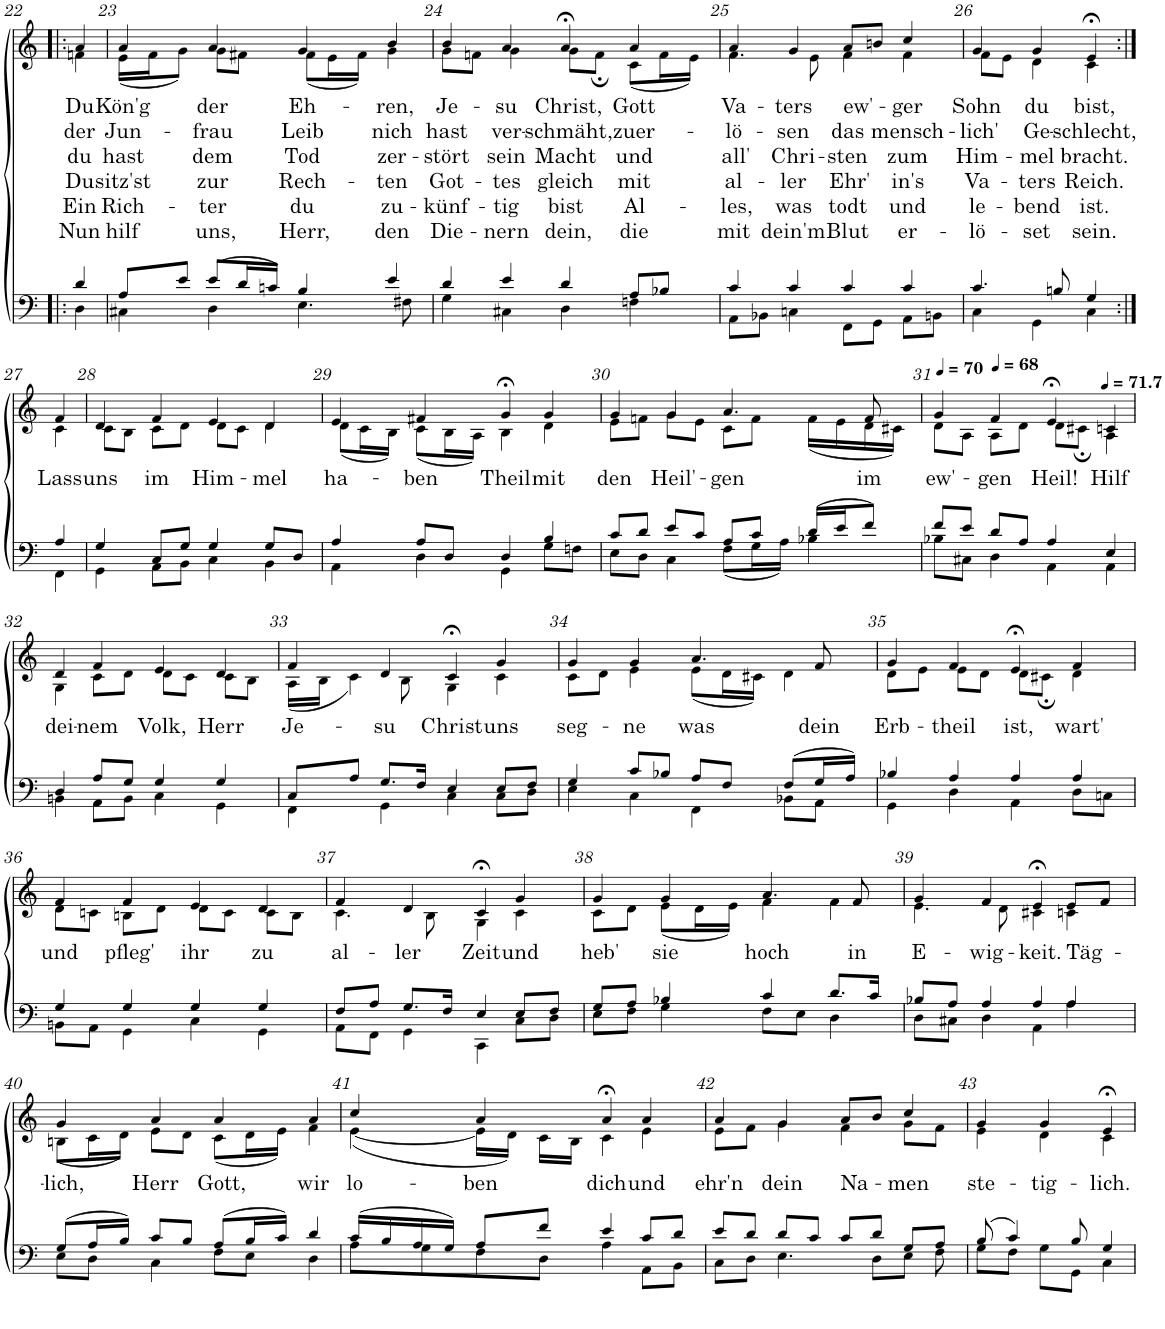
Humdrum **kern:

**kern	**kern	**text	**text	**text	**text	**text	**text
*part2	*part1	*part1	*part1	*part1	*part1	*part1	*part1
*staff2	*staff1	*staff1	*staff1	*staff1	*staff1	*staff1	*staff1
*I"Tenor/Bass	*I"Soprano/Alto	*	*	*	*	*	*
!!LO:PB:g=z
*clefF4	*clefG2	*	*	*	*	*	*
*k[]	*k[]	*	*	*	*	*	*
*M4/4	*M4/4	*	*	*	*	*	*
*met(c)	*met(c)	*	*	*	*	*	*
=22!|:	=22!|:	=22!|:	=22!|:	=22!|:	=22!|:	=22!|:	=22!|:
*^	*	*	*	*	*	*	*
!	!	!	!LO:LY:b	!LO:LY:b	!LO:LY:b	!LO:LY:b	!LO:LY:b	!LO:LY:b
*	*	*^	*	*	*	*	*	*
4d/	4D\	4a/	4fn\	Du	der	du	Du	Ein	Nun
=23	=23	=23	=23	=23	=23	=23	=23	=23	=23
!	!	!	!	!LO:LY:b	!LO:LY:b	!LO:LY:b	!LO:LY:b	!LO:LY:b	!LO:LY:b
8A/L	4C#X\	4a/	(16e\LL	Kön'g	Jun-	hast	sitz'st	Rich-	hilf
.	.	.	16f\J	.	.	.	.	.	.
8e/J	.	.	8g\J)	.	.	.	.	.	.
!	!	!	!	!LO:LY:b	!LO:LY:b	!LO:LY:b	!LO:LY:b	!LO:LY:b	!LO:LY:b
(8e/L	4D\	4a/	8g\L	der	-frau	dem	zur	-ter	uns,
16d/L	.	.	8f#X\J	.	.	.	.	.	.
16cn/JJ)	.	.	.	.	.	.	.	.	.
!	!	!	!	!LO:LY:b	!LO:LY:b	!LO:LY:b	!LO:LY:b	!LO:LY:b	!LO:LY:b
4B/	4.E\	4g/	(8f#\L	Eh-	Leib	Tod	Rech-	du	Herr,
.	.	.	16e\L	.	.	.	.	.	.
.	.	.	16f#\JJ)	.	.	.	.	.	.
!	!	!	!	!LO:LY:b	!LO:LY:b	!LO:LY:b	!LO:LY:b	!LO:LY:b	!LO:LY:b
4e/	.	4b/	4g\	-ren,	nich	zer-	-ten	zu-	den
.	8F#X\	.	.	.	.	.	.	.	.
=24	=24	=24	=24	=24	=24	=24	=24	=24	=24
!	!	!	!	!LO:LY:b	!LO:LY:b	!LO:LY:b	!LO:LY:b	!LO:LY:b	!LO:LY:b
4d/	4G\	4b/	8g\L	Je-	hast	-stört	Got-	-künf-	Die-
.	.	.	8fn\J	.	.	.	.	.	.
!	!	!	!	!LO:LY:b	!LO:LY:b	!LO:LY:b	!LO:LY:b	!LO:LY:b	!LO:LY:b
4e/	4C#X\	4a/	4g\	-su	ver-	sein	-tes	-tig	-nern
!	!	!	!	!LO:LY:b	!LO:LY:b	!LO:LY:b	!LO:LY:b	!LO:LY:b	!LO:LY:b
4d/	4D\	4a;<,/	8g\L	Christ,	-schmäht,	Macht	gleich	bist	dein,
.	.	.	8f;\J	.	.	.	.	.	.
!	!	!	!	!LO:LY:b	!LO:LY:b	!LO:LY:b	!LO:LY:b	!LO:LY:b	!LO:LY:b
8A/L	4Fn\	4a/	(8c\L	Gott	zuer-	und	mit	Al-	die
8B-X/J	.	.	16f\L	.	.	.	.	.	.
.	.	.	16e\JJ)	.	.	.	.	.	.
=25	=25	=25	=25	=25	=25	=25	=25	=25	=25
!	!	!	!	!LO:LY:b	!LO:LY:b	!LO:LY:b	!LO:LY:b	!LO:LY:b	!LO:LY:b
4c/	8AA\L	4a/	4.f\	Va-	-lö-	all'	al-	-les,	mit
.	8BB-X\J	.	.	.	.	.	.	.	.
!	!	!	!	!LO:LY:b	!LO:LY:b	!LO:LY:b	!LO:LY:b	!LO:LY:b	!LO:LY:b
4c/	4Cn\	4g/	.	-ters	-sen	Chri-	-ler	was	dein'm
.	.	.	8e\	.	.	.	.	.	.
!	!	!	!	!LO:LY:b	!LO:LY:b	!LO:LY:b	!LO:LY:b	!LO:LY:b	!LO:LY:b
4c/	8FF\L	8a/L	4f\	ew'-	das	-sten	Ehr'	todt	Blut
.	8GG\J	8bn/J	.	.	.	.	.	.	.
!	!	!	!	!LO:LY:b	!LO:LY:b	!LO:LY:b	!LO:LY:b	!LO:LY:b	!LO:LY:b
4c/	8AA\L	4cc/	4f\	-ger	mensch-	zum	in's	und	er-
.	8BBn\J	.	.	.	.	.	.	.	.
=26	=26	=26	=26	=26	=26	=26	=26	=26	=26
!	!	!	!	!LO:LY:b	!LO:LY:b	!LO:LY:b	!LO:LY:b	!LO:LY:b	!LO:LY:b
4.c/	4C\	4g/	8f\L	Sohn	-lich'	Him-	Va-	le-	-lö-
.	.	.	8e\J	.	.	.	.	.	.
!	!	!	!	!LO:LY:b	!LO:LY:b	!LO:LY:b	!LO:LY:b	!LO:LY:b	!LO:LY:b
.	4GG\	4g/	4d\	du	Ge-	-mel	-ters	-bend	-set
8Bn/	.	.	.	.	.	.	.	.	.
!	!	!	!	!LO:LY:b	!LO:LY:b	!LO:LY:b	!LO:LY:b	!LO:LY:b	!LO:LY:b
4G/	4C\	4e;<,/	4c\	bist,	-schlecht,	bracht.	Reich.	ist.	sein.
!!LO:LB:g=z	!!
=27:|!	=27:|!	=27:|!	=27:|!	=27:|!	=27:|!	=27:|!	=27:|!	=27:|!	=27:|!
!	!	!	!	!LO:LY:b	!	!	!	!	!
4A/	4FF\	4f/	4c\	Lass	.	.	.	.	.
=28	=28	=28	=28	=28	=28	=28	=28	=28	=28
!	!	!	!	!LO:LY:b	!	!	!	!	!
4G/	4GG\	4d/	8c\L	uns	.	.	.	.	.
.	.	.	8B\J	.	.	.	.	.	.
!	!	!	!	!LO:LY:b	!	!	!	!	!
8C/L	8AA\L	4f/	8c\L	im	.	.	.	.	.
8G/J	8BB\J	.	8d\J	.	.	.	.	.	.
!	!	!	!	!LO:LY:b	!	!	!	!	!
4G/	4C\	4e/	8d\L	Him-	.	.	.	.	.
.	.	.	8c\J	.	.	.	.	.	.
!	!	!	!	!LO:LY:b	!	!	!	!	!
8G/L	4BB\	4d/	4d\	-mel	.	.	.	.	.
8D/J	.	.	.	.	.	.	.	.	.
=29	=29	=29	=29	=29	=29	=29	=29	=29	=29
!	!	!	!	!LO:LY:b	!	!	!	!	!
4A/	4AA\	4e/	(8d\L	ha-	.	.	.	.	.
.	.	.	16c\L	.	.	.	.	.	.
.	.	.	16B\JJ)	.	.	.	.	.	.
!	!	!	!	!LO:LY:b	!	!	!	!	!
8A/L	4D\	4f#X/	(8c\L	-ben	.	.	.	.	.
8D/J	.	.	16B\L	.	.	.	.	.	.
.	.	.	16A\JJ)	.	.	.	.	.	.
!	!	!	!	!LO:LY:b	!	!	!	!	!
4D/	4GG\	4g;<,/	4B\	Theil	.	.	.	.	.
!	!	!	!	!LO:LY:b	!	!	!	!	!
4B/	8G\L	4g/	4d\	mit	.	.	.	.	.
.	8Fn\J	.	.	.	.	.	.	.	.
=30	=30	=30	=30	=30	=30	=30	=30	=30	=30
!	!	!	!	!LO:LY:b	!	!	!	!	!
8c/L	8E\L	4g/	8e\L	den	.	.	.	.	.
8d/J	8D\J	.	8fn\J	.	.	.	.	.	.
!	!	!	!	!LO:LY:b	!	!	!	!	!
8e/L	4C\	4g/	8g\L	Heil'-	.	.	.	.	.
8c/J	.	.	8e\J	.	.	.	.	.	.
!	!	!	!	!LO:LY:b	!	!	!	!	!
8A/L	(8F\L	4.a/	8c\L	-gen	.	.	.	.	.
8c/J	16G\L	.	8f\J	.	.	.	.	.	.
.	16A\JJ)	.	.	.	.	.	.	.	.
(16d/LL	4B-X\	.	(16f\LL	.	.	.	.	.	.
16e/J	.	.	16e\	.	.	.	.	.	.
!	!	!	!	!LO:LY:b	!	!	!	!	!
8f/J)	.	8f/	16d\	im	.	.	.	.	.
.	.	.	16c#X\JJ)	.	.	.	.	.	.
=31	=31	=31	=31	=31	=31	=31	=31	=31	=31
*	*	*MM70	*	*	*	*	*	*	*
!	!	!	!	!LO:LY:b	!	!	!	!	!
8f/L	8B-X\L	4g/	8d\L	ew'-	.	.	.	.	.
8e/J	8C#X\J	.	8A\J	.	.	.	.	.	.
*	*	*MM68	*	*	*	*	*	*	*
!	!	!	!	!LO:LY:b	!	!	!	!	!
8d/L	4D\	4f/	8A\L	-gen	.	.	.	.	.
8A/J	.	.	8d\J	.	.	.	.	.	.
!	!	!	!	!LO:LY:b	!	!	!	!	!
4A/	4AA\	4e;<,/	8d\L	Heil!	.	.	.	.	.
.	.	.	8c#X;\J	.	.	.	.	.	.
*	*	*MM72	*	*	*	*	*	*	*
!	!	!	!	!LO:LY:b	!	!	!	!	!
4E/	4AA\	4cn/	4A\	Hilf	.	.	.	.	.
!!LO:LB:g=z	!!
=32	=32	=32	=32	=32	=32	=32	=32	=32	=32
!	!	!	!	!LO:LY:b	!	!	!	!	!
4D/	4BBn\	4d/	4G\	dei-	.	.	.	.	.
!	!	!	!	!LO:LY:b	!	!	!	!	!
8A/L	8AA\L	4f/	8c\L	-nem	.	.	.	.	.
8G/J	8BB\J	.	8d\J	.	.	.	.	.	.
!	!	!	!	!LO:LY:b	!	!	!	!	!
4G/	4C\	4e/	8d\L	Volk,	.	.	.	.	.
.	.	.	8c\J	.	.	.	.	.	.
!	!	!	!	!LO:LY:b	!	!	!	!	!
4G/	4GG\	4d/	8c\L	Herr	.	.	.	.	.
.	.	.	8B\J	.	.	.	.	.	.
=33	=33	=33	=33	=33	=33	=33	=33	=33	=33
!	!	!	!	!LO:LY:b	!	!	!	!	!
8C/L	4FF\	4f/	(16A\LL	Je-	.	.	.	.	.
.	.	.	16B\JJ	.	.	.	.	.	.
8A/J	.	.	4c\)	.	.	.	.	.	.
!	!	!	!	!LO:LY:b	!	!	!	!	!
8.G/L	4GG\	4d/	.	-su	.	.	.	.	.
.	.	.	8B\	.	.	.	.	.	.
16F/Jk	.	.	.	.	.	.	.	.	.
!	!	!	!	!LO:LY:b	!	!	!	!	!
4E/	4C\	4c;<,/	4G\	Christ	.	.	.	.	.
!	!	!	!	!LO:LY:b	!	!	!	!	!
8E/L	8C\L	4g/	4c\	uns	.	.	.	.	.
8F/J	8D\J	.	.	.	.	.	.	.	.
=34	=34	=34	=34	=34	=34	=34	=34	=34	=34
!	!	!	!	!LO:LY:b	!	!	!	!	!
4G/	4E\	4g/	8c\L	seg-	.	.	.	.	.
.	.	.	8d\J	.	.	.	.	.	.
!	!	!	!	!LO:LY:b	!	!	!	!	!
8c/L	4C\	4g/	4e\	-ne	.	.	.	.	.
8B-X/J	.	.	.	.	.	.	.	.	.
!	!	!	!	!LO:LY:b	!	!	!	!	!
8A/L	4FF\	4.a/	(8e\L	was	.	.	.	.	.
8F/J	.	.	16d\L	.	.	.	.	.	.
.	.	.	16c#X\JJ)	.	.	.	.	.	.
(8F/L	8BB-X\L	.	4d\	.	.	.	.	.	.
!	!	!	!	!LO:LY:b	!	!	!	!	!
16G/L	8AA\J	8f/	.	dein	.	.	.	.	.
16A/JJ)	.	.	.	.	.	.	.	.	.
=35	=35	=35	=35	=35	=35	=35	=35	=35	=35
!	!	!	!	!LO:LY:b	!	!	!	!	!
4B-X/	4GG\	4g/	8d\L	Erb-	.	.	.	.	.
.	.	.	8e\J	.	.	.	.	.	.
!	!	!	!	!LO:LY:b	!	!	!	!	!
4A/	4D\	4f/	8e\L	-theil	.	.	.	.	.
.	.	.	8d\J	.	.	.	.	.	.
!	!	!	!	!LO:LY:b	!	!	!	!	!
4A/	4AA\	4e;<,/	8d\L	ist,	.	.	.	.	.
.	.	.	8c#X;\J	.	.	.	.	.	.
!	!	!	!	!LO:LY:b	!	!	!	!	!
4A/	8D\L	4f/	4d\	wart'	.	.	.	.	.
.	8Cn\J	.	.	.	.	.	.	.	.
!!LO:LB:g=z	!!
=36	=36	=36	=36	=36	=36	=36	=36	=36	=36
!	!	!	!	!LO:LY:b	!	!	!	!	!
4G/	8BBn\L	4f/	8d\L	und	.	.	.	.	.
.	8AA\J	.	8cn\J	.	.	.	.	.	.
!	!	!	!	!LO:LY:b	!	!	!	!	!
4G/	4GG\	4f/	8Bn\L	pfleg'	.	.	.	.	.
.	.	.	8d\J	.	.	.	.	.	.
!	!	!	!	!LO:LY:b	!	!	!	!	!
4G/	4C\	4e/	8d\L	ihr	.	.	.	.	.
.	.	.	8c\J	.	.	.	.	.	.
!	!	!	!	!LO:LY:b	!	!	!	!	!
4G/	4GG\	4d/	8c\L	zu	.	.	.	.	.
.	.	.	8B\J	.	.	.	.	.	.
=37	=37	=37	=37	=37	=37	=37	=37	=37	=37
!	!	!	!	!LO:LY:b	!	!	!	!	!
8F/L	8AA\L	4f/	4.c\	al-	.	.	.	.	.
8A/J	8FF\J	.	.	.	.	.	.	.	.
!	!	!	!	!LO:LY:b	!	!	!	!	!
8.G/L	4GG\	4d/	.	-ler	.	.	.	.	.
.	.	.	8B\	.	.	.	.	.	.
16F/Jk	.	.	.	.	.	.	.	.	.
!	!	!	!	!LO:LY:b	!	!	!	!	!
4E/	4CC\	4c;<,/	4G\	Zeit	.	.	.	.	.
!	!	!	!	!LO:LY:b	!	!	!	!	!
8E/L	8C\L	4g/	4c\	und	.	.	.	.	.
8F/J	8D\J	.	.	.	.	.	.	.	.
=38	=38	=38	=38	=38	=38	=38	=38	=38	=38
!	!	!	!	!LO:LY:b	!	!	!	!	!
8G/L	8E\L	4g/	8c\L	heb'	.	.	.	.	.
8A/J	8F\J	.	8d\J	.	.	.	.	.	.
!	!	!	!	!LO:LY:b	!	!	!	!	!
4B-X/	4G\	4g/	(8e\L	sie	.	.	.	.	.
.	.	.	16d\L	.	.	.	.	.	.
.	.	.	16e\JJ)	.	.	.	.	.	.
!	!	!	!	!LO:LY:b	!	!	!	!	!
4c/	8F\L	4.a/	4f\	hoch	.	.	.	.	.
.	8E\J	.	.	.	.	.	.	.	.
8.d/L	4D\	.	4f\	.	.	.	.	.	.
!	!	!	!	!LO:LY:b	!	!	!	!	!
.	.	8f/	.	in	.	.	.	.	.
16c/Jk	.	.	.	.	.	.	.	.	.
=39	=39	=39	=39	=39	=39	=39	=39	=39	=39
!	!	!	!	!LO:LY:b	!	!	!	!	!
8B-X/L	8D\L	4g/	4.e\	E-	.	.	.	.	.
8A/J	8C#X\J	.	.	.	.	.	.	.	.
!	!	!	!	!LO:LY:b	!	!	!	!	!
4A/	4D\	4f/	.	-wig-	.	.	.	.	.
.	.	.	8d\	.	.	.	.	.	.
!	!	!	!	!LO:LY:b	!	!	!	!	!
4A/	4AA\	4e;<,/	4c#X\	-keit.	.	.	.	.	.
!	!	!	!	!LO:LY:b	!	!	!	!	!
4A/	4A\	8e/L	4cn\	Täg-	.	.	.	.	.
.	.	8f/J	.	.	.	.	.	.	.
!!LO:LB:g=z	!!
=40	=40	=40	=40	=40	=40	=40	=40	=40	=40
!	!	!	!	!LO:LY:b	!	!	!	!	!
(8G/L	8E\L	4g;</	(8Bn\L	-lich,	.	.	.	.	.
16A/L	8D\J	.	16c\L	.	.	.	.	.	.
16B/JJ)	.	.	16d\JJ)	.	.	.	.	.	.
!	!	!	!	!LO:LY:b	!	!	!	!	!
8c/L	4C\	4a/	8e\L	Herr	.	.	.	.	.
8B/J	.	.	8d\J	.	.	.	.	.	.
!	!	!	!	!LO:LY:b	!	!	!	!	!
(8A/L	8F\L	4a/	(8c\L	Gott,	.	.	.	.	.
16B/L	8E\J	.	16d\L	.	.	.	.	.	.
16c/JJ)	.	.	16e\JJ)	.	.	.	.	.	.
!	!	!	!	!LO:LY:b	!	!	!	!	!
4d/	4D\	4a/	4f\	wir	.	.	.	.	.
=41	=41	=41	=41	=41	=41	=41	=41	=41	=41
!	!	!	!	!LO:LY:b	!	!	!	!	!
(16c/LL	8A\L	4cc/	([4e\	lo-	.	.	.	.	.
16B/	.	.	.	.	.	.	.	.	.
16A/	8G\	.	.	.	.	.	.	.	.
16G/JJ)	.	.	.	.	.	.	.	.	.
!	!	!	!	!LO:LY:b	!	!	!	!	!
8A/L	8F\	4a/	16e\LL]	-ben	.	.	.	.	.
.	.	.	16d\JJ)	.	.	.	.	.	.
8f/J	8D\J	.	16c\LL	.	.	.	.	.	.
.	.	.	16B\JJ	.	.	.	.	.	.
!	!	!	!	!LO:LY:b	!	!	!	!	!
4e/	4A\	4a;<,/	4c\	dich	.	.	.	.	.
!	!	!	!	!LO:LY:b	!	!	!	!	!
8c/L	8AA\L	4a/	4e\	und	.	.	.	.	.
8d/J	8BB\J	.	.	.	.	.	.	.	.
=42	=42	=42	=42	=42	=42	=42	=42	=42	=42
!	!	!	!	!LO:LY:b	!	!	!	!	!
8e/L	8C\L	4a/	8e\L	ehr'n	.	.	.	.	.
8d/J	8D\J	.	8f\J	.	.	.	.	.	.
!	!	!	!	!LO:LY:b	!	!	!	!	!
8d/L	4.E\	4g/	4g\	dein	.	.	.	.	.
8c/J	.	.	.	.	.	.	.	.	.
!	!	!	!	!LO:LY:b	!	!	!	!	!
8c/L	.	8a/L	4f\	Na-	.	.	.	.	.
8d/J	8D\L	8b/J	.	.	.	.	.	.	.
!	!	!	!	!LO:LY:b	!	!	!	!	!
8G/L	8E\J	4cc/	8g\L	-men	.	.	.	.	.
8A/J	8F\	.	8f\J	.	.	.	.	.	.
=43	=43	=43	=43	=43	=43	=43	=43	=43	=43
!	!	!	!	!LO:LY:b	!	!	!	!	!
(8B/	8G\L	4g/	4e\	ste-	.	.	.	.	.
4c/)	8F\J	.	.	.	.	.	.	.	.
!	!	!	!	!LO:LY:b	!	!	!	!	!
.	8G\L	4g/	4d\	-tig-	.	.	.	.	.
8B/	8GG\J	.	.	.	.	.	.	.	.
!	!	!	!	!LO:LY:b	!	!	!	!	!
4G/	4C\	4e;<,/	4c\	-lich.	.	.	.	.	.
*v	*v	*	*	*	*	*	*	*	*
*	*v	*v	*	*	*	*	*	*
=	=	=	=	=	=	=	=
*-	*-	*-	*-	*-	*-	*-	*-
